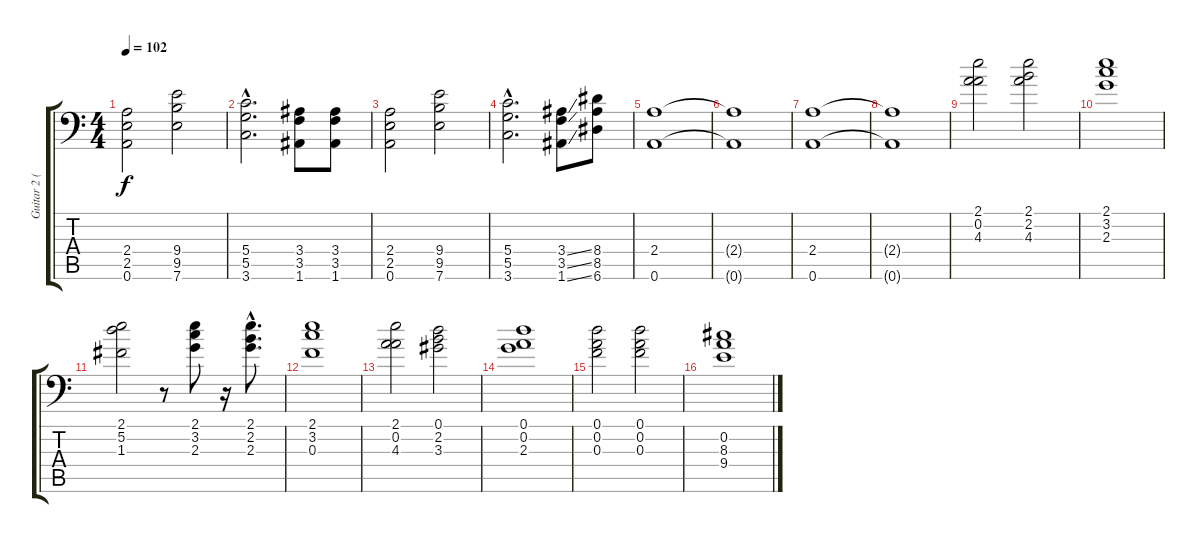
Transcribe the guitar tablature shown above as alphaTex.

\track ("Guitar 2 (Munky)" "Guitar 2 (") {instrument distortionguitar}
\staff {score tabs}
\tuning (D4 A3 F3 G2 D2 A1) {hide}
\ts (4 4)
\tempo 102
\clef f4
\ks c
(2.4 2.5 0.6).2{dy f} (9.4 9.5 7.6).2 |
(5.4{hac} 5.5{hac} 3.6{hac}).2{d} (3.4 3.5 1.6).8 (3.4 3.5 1.6).8 |
(2.4 2.5 0.6).2 (9.4 9.5 7.6).2 |
(5.4{hac} 5.5{hac} 3.6{hac}).2{d} (3.4{ss} 3.5{ss} 1.6{ss}).8 (8.4 8.5 6.6).8 |
(2.4 0.6).1 |
(2.4{t} 0.6{t}).1 |
(2.4 0.6).1 |
(2.4{t} 0.6{t}).1 |
(2.1 0.2 4.3).2 (2.1 2.2 4.3).2 |
(2.1 3.2 2.3).1 |
(2.1 5.2 1.3).2 r.8 (2.1 3.2 2.3).8 r.16 (2.1{hac} 2.2{hac} 2.3{hac}).8{d} |
(2.1 3.2 0.3).1 |
(2.1 0.2 4.3).2 (0.1 2.2 3.3).2 |
(0.1 0.2 2.3).1 |
(0.1 0.2 0.3).2 (0.1 0.2 0.3).2 |
(0.2 8.3 9.4).1
